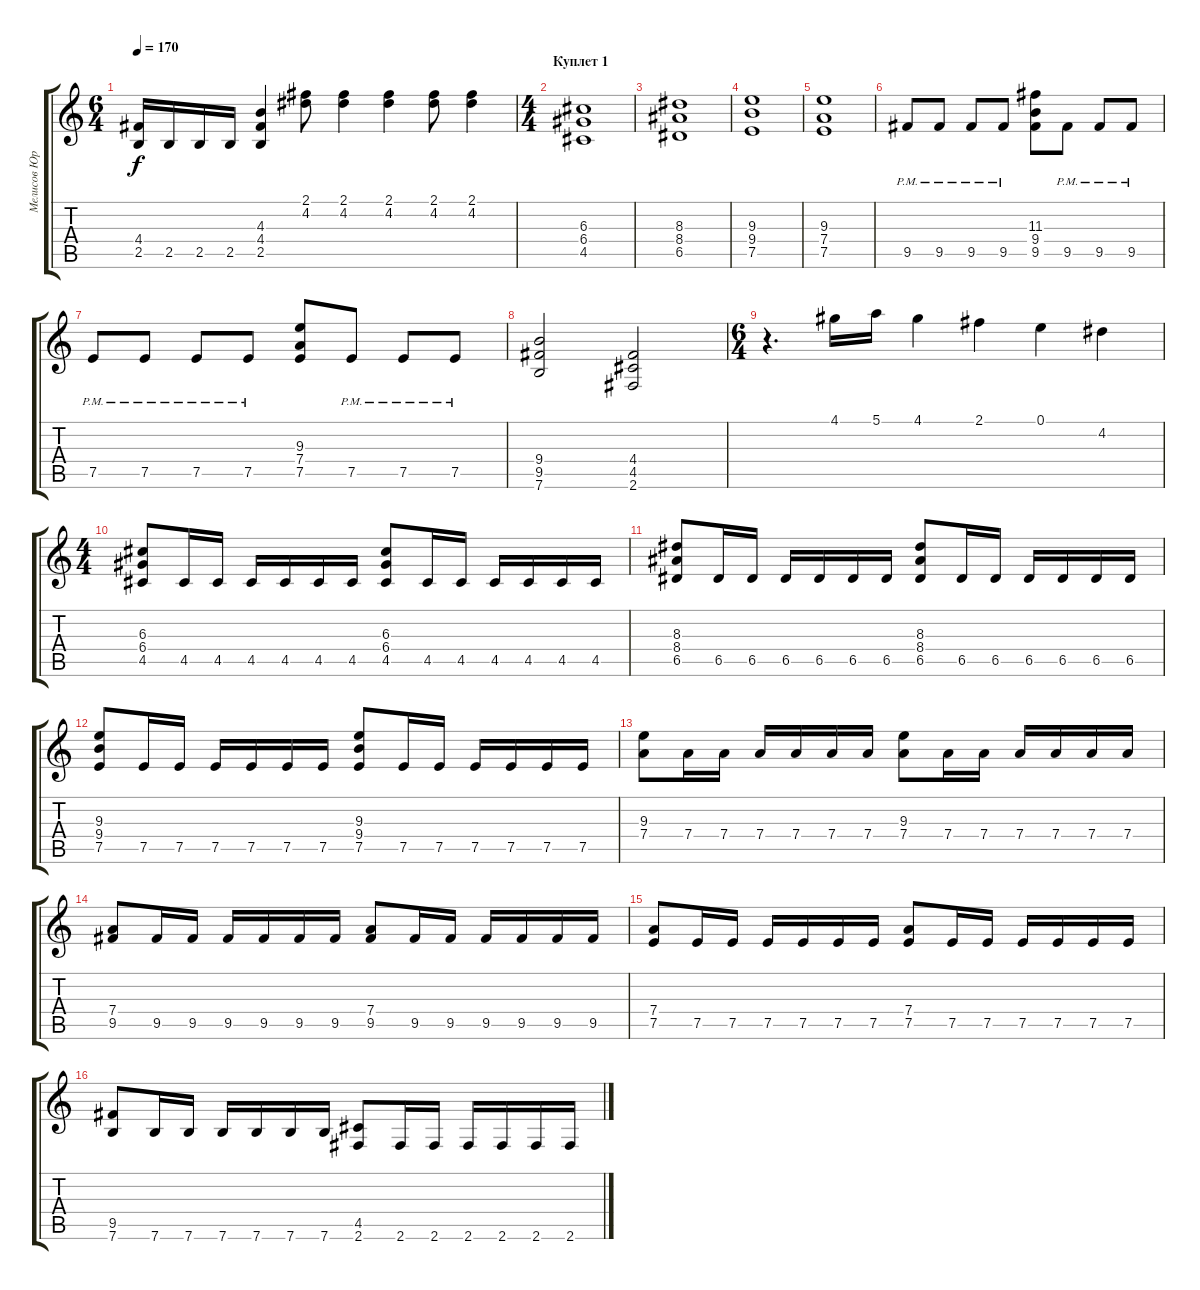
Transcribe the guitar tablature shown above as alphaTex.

\track ("Мелисов Юрий" "Мелисов Юр") {instrument distortionguitar}
\staff {score tabs}
\tuning (E4 B3 G3 D3 A2 E2) {hide}
\ts (6 4)
\tempo 170
\clef g2
\ks c
(4.4 2.5).16{dy f} 2.5.16 2.5.16 2.5.16 (4.3 4.4 2.5).4 (2.1 4.2).8 (2.1 4.2).4 (2.1 4.2).4 (2.1 4.2).8 (2.1 4.2).4 |
\ts (4 4)
\section ("" "Куплет 1")
(6.3 6.4 4.5).1 |
(8.3 8.4 6.5).1 |
(9.3 9.4 7.5).1 |
(9.3 7.4 7.5).1 |
9.5{pm}.8 9.5{pm}.8 9.5{pm}.8 9.5{pm}.8 (11.3 9.4 9.5).8 9.5{pm}.8 9.5{pm}.8 9.5{pm}.8 |
7.5{pm}.8 7.5{pm}.8 7.5{pm}.8 7.5{pm}.8 (9.3 7.4 7.5).8 7.5{pm}.8 7.5{pm}.8 7.5{pm}.8 |
(9.4 9.5 7.6).2 (4.4 4.5 2.6).2 |
\ts (6 4)
r.4{d} 4.1.16 5.1.16 4.1.4 2.1.4 0.1.4 4.2.4 |
\ts (4 4)
(6.3 6.4 4.5).8 4.5.16 4.5.16 4.5.16 4.5.16 4.5.16 4.5.16 (6.3 6.4 4.5).8 4.5.16 4.5.16 4.5.16 4.5.16 4.5.16 4.5.16 |
(8.3 8.4 6.5).8 6.5.16 6.5.16 6.5.16 6.5.16 6.5.16 6.5.16 (8.3 8.4 6.5).8 6.5.16 6.5.16 6.5.16 6.5.16 6.5.16 6.5.16 |
(9.3 9.4 7.5).8 7.5.16 7.5.16 7.5.16 7.5.16 7.5.16 7.5.16 (9.3 9.4 7.5).8 7.5.16 7.5.16 7.5.16 7.5.16 7.5.16 7.5.16 |
(9.3 7.4).8 7.4.16 7.4.16 7.4.16 7.4.16 7.4.16 7.4.16 (9.3 7.4).8 7.4.16 7.4.16 7.4.16 7.4.16 7.4.16 7.4.16 |
(7.4 9.5).8 9.5.16 9.5.16 9.5.16 9.5.16 9.5.16 9.5.16 (7.4 9.5).8 9.5.16 9.5.16 9.5.16 9.5.16 9.5.16 9.5.16 |
(7.4 7.5).8 7.5.16 7.5.16 7.5.16 7.5.16 7.5.16 7.5.16 (7.4 7.5).8 7.5.16 7.5.16 7.5.16 7.5.16 7.5.16 7.5.16 |
(9.5 7.6).8 7.6.16 7.6.16 7.6.16 7.6.16 7.6.16 7.6.16 (4.5 2.6).8 2.6.16 2.6.16 2.6.16 2.6.16 2.6.16 2.6.16
